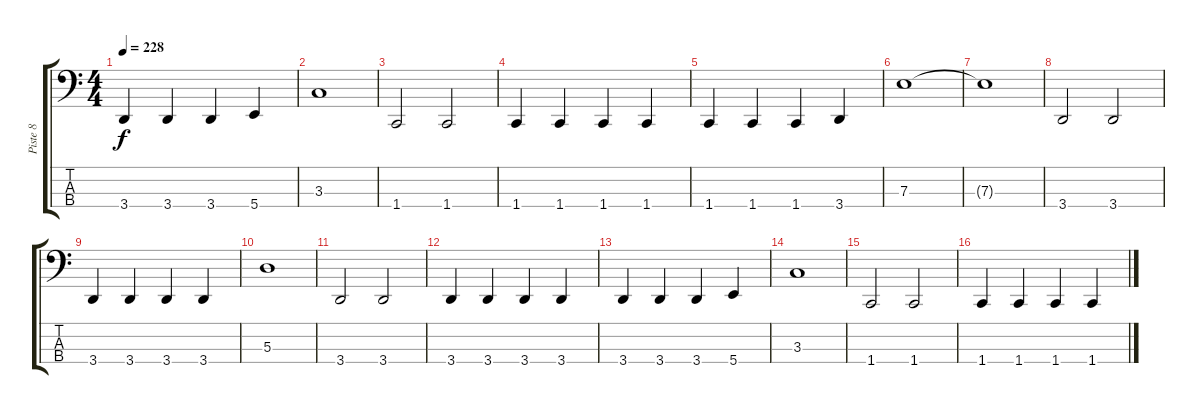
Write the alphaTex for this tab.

\track ("Piste 8" "Piste 8") {instrument electricbassfinger}
\staff {score tabs}
\tuning (G2 D2 A1 B0) {hide}
\ts (4 4)
\tempo 228
\clef f4
\ks c
3.4.4{dy f} 3.4.4 3.4.4 5.4.4 |
3.3.1 |
1.4.2 1.4.2 |
1.4.4 1.4.4 1.4.4 1.4.4 |
1.4.4 1.4.4 1.4.4 3.4.4 |
7.3.1 |
7.3{t}.1 |
3.4.2 3.4.2 |
3.4.4 3.4.4 3.4.4 3.4.4 |
5.3.1 |
3.4.2 3.4.2 |
3.4.4 3.4.4 3.4.4 3.4.4 |
3.4.4 3.4.4 3.4.4 5.4.4 |
3.3.1 |
1.4.2 1.4.2 |
1.4.4 1.4.4 1.4.4 1.4.4
